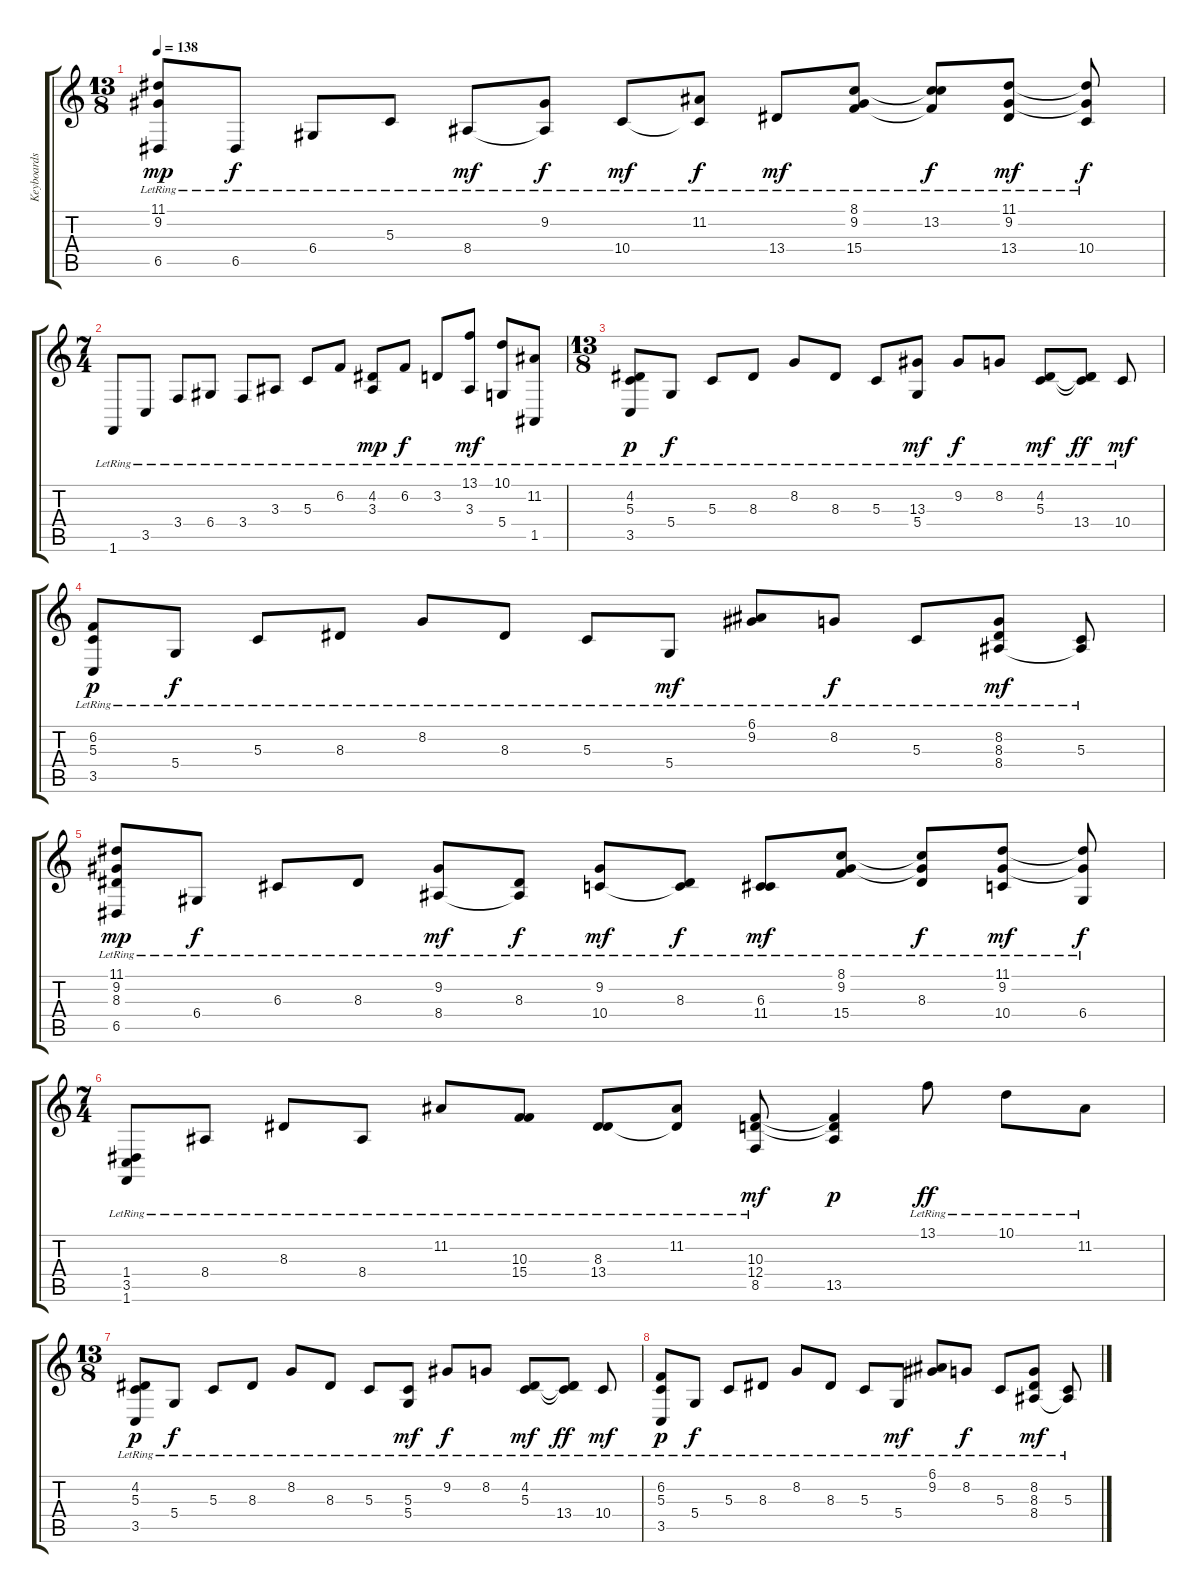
\track ("Keyboards" "Keyboards") {instrument pad2warm}
\staff {score tabs}
\tuning (E4 B3 G3 D3 A2 E2) {hide}
\ts (13 8)
\tempo 138
\clef g2
\ks c
(11.1 9.2{lr} 6.5{lr}).8{dy mp} 6.5{lr}.8{dy f} 6.4{lr}.8 5.3{lr}.8 8.4{lr}.8{dy mf} (9.2{lr} 8.4{t}).8{dy f} 10.4{lr}.8{dy mf} (11.2{lr} 10.4{t}).8{dy f} 13.4{lr}.8{dy mf} (8.1{lr} 9.2{lr} 15.4{lr}).8 (8.1{t} 13.2{lr} 15.4{t}).8{dy f} (11.1{lr} 9.2{lr} 13.4{lr}).8{dy mf} (11.1{t} 9.2{t} 10.4{lr}).8{dy f} |
\ts (7 4)
1.6{lr}.8 3.5{lr}.8 3.4{lr}.8 6.4{lr}.8 3.4{lr}.8 3.3{lr}.8 5.3{lr}.8 6.2{lr}.8 (4.2{lr} 3.3{lr}).8{dy mp} 6.2{lr}.8{dy f} 3.2{lr}.8 (13.1{lr} 3.3{lr}).8{dy mf} (10.1{lr} 5.4).8 (11.2{lr} 1.5{lr}).8 |
\ts (13 8)
(4.2{lr} 5.3{lr} 3.5{lr}).8{dy p} 5.4{lr}.8{dy f} 5.3{lr}.8 8.3{lr}.8 8.2{lr}.8 8.3{lr}.8 5.3{lr}.8 (13.3{lr} 5.4{lr}).8{dy mf} 9.2{lr}.8{dy f} 8.2{lr}.8 (4.2{lr} 5.3{lr}).8{dy mf} (4.2{t} 5.3{t} 13.4{lr}).8{dy ff} 10.4{lr}.8{dy mf} |
(6.2{lr} 5.3{lr} 3.5{lr}).8{dy p} 5.4{lr}.8{dy f} 5.3{lr}.8 8.3{lr}.8 8.2{lr}.8 8.3{lr}.8 5.3{lr}.8 5.4{lr}.8{dy mf} (6.1{lr} 9.2{lr}).8 8.2{lr}.8{dy f} 5.3{lr}.8 (8.2{lr} 8.3 8.4).8{dy mf} (5.3{lr} 8.4{t}).8 |
(11.1 9.2{lr} 8.3{lr} 6.5{lr}).8{dy mp} 6.4{lr}.8{dy f} 6.3{lr}.8 8.3{lr}.8 (9.2{lr} 8.4{lr}).8{dy mf} (8.3{lr} 8.4{t}).8{dy f} (9.2{lr} 10.4{lr}).8{dy mf} (8.3{lr} 10.4{t}).8{dy f} (6.3{lr} 11.4{lr}).8{dy mf} (8.1{lr} 9.2{lr} 15.4).8 (8.1{t} 9.2{t} 8.3{lr}).8{dy f} (11.1{lr} 9.2{lr} 10.4{lr}).8{dy mf} (11.1{t} 9.2{t} 6.4{lr}).8{dy f} |
\ts (7 4)
(1.4{lr} 3.5{lr} 1.6{lr}).8 8.4{lr}.8 8.3{lr}.8 8.4{lr}.8 11.2{lr}.8 (10.3{lr} 15.4).8 (8.3{lr} 13.4).8 (11.2{lr} 13.4{t}).8 (10.3{lr} 12.4{lr} 8.5).8{dy mf} (10.3{t} 12.4{t} 13.5).4{dy p} 13.1{lr}.8{dy ff} 10.1{lr}.8 11.2{lr}.8 |
\ts (13 8)
(4.2{lr} 5.3{lr} 3.5{lr}).8{dy p volume 13} 5.4{lr}.8{dy f} 5.3{lr}.8 8.3{lr}.8 8.2{lr}.8 8.3{lr}.8 5.3{lr}.8 (5.3{lr} 5.4{lr}).8{dy mf} 9.2{lr}.8{dy f} 8.2{lr}.8 (4.2{lr} 5.3{lr}).8{dy mf} (4.2{t} 5.3{t} 13.4{lr}).8{dy ff} 10.4{lr}.8{dy mf} |
(6.2{lr} 5.3{lr} 3.5{lr}).8{dy p} 5.4{lr}.8{dy f} 5.3{lr}.8 8.3{lr}.8 8.2{lr}.8 8.3{lr}.8 5.3{lr}.8 5.4{lr}.8{dy mf} (6.1{lr} 9.2{lr}).8 8.2{lr}.8{dy f} 5.3{lr}.8 (8.2{lr} 8.3 8.4).8{dy mf} (5.3{lr} 8.4{t}).8
